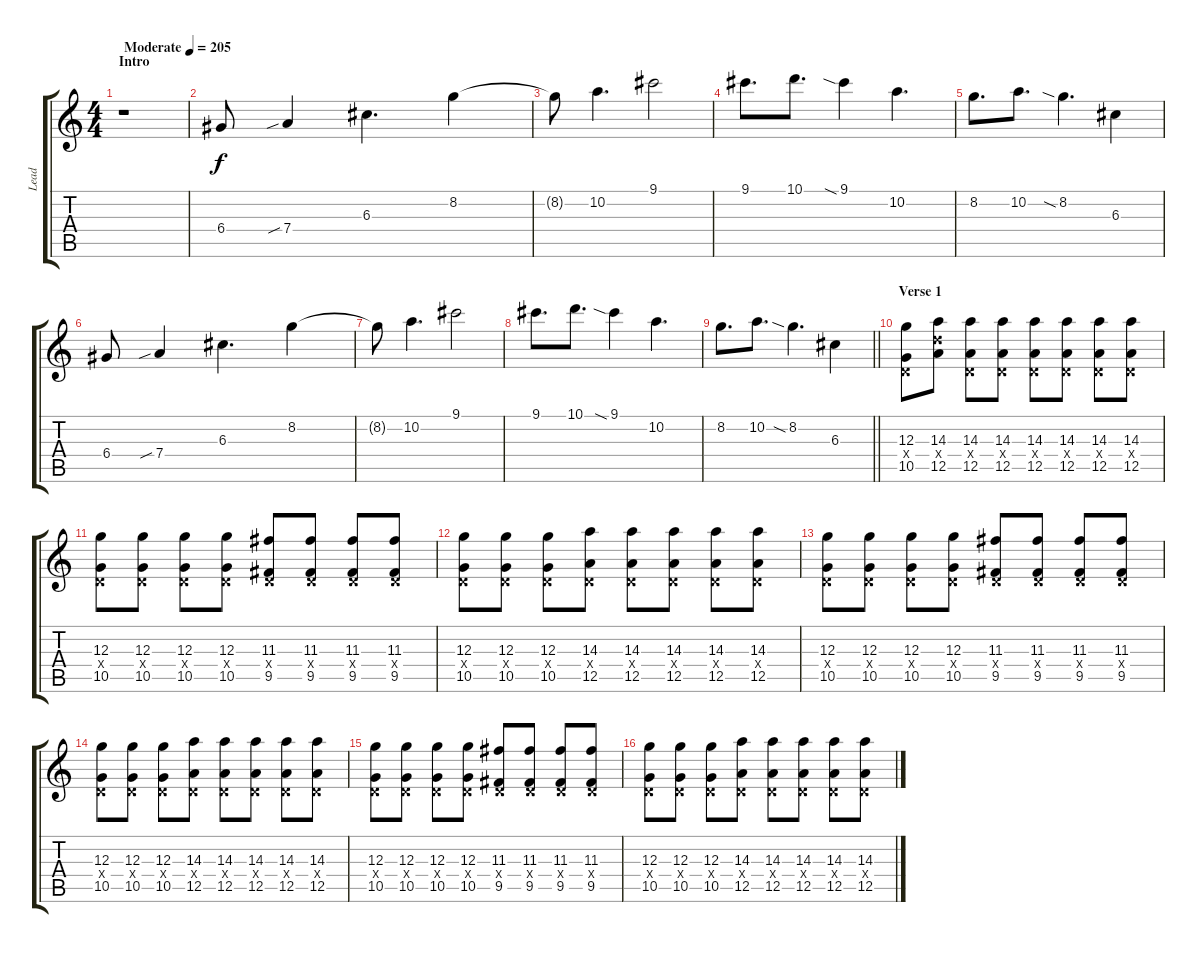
\track ("Lead" "Lead") {instrument distortionguitar}
\staff {score tabs}
\tuning (E4 B3 G3 D3 A2 E2) {hide}
\ts (4 4)
\section ("" "Intro")
\tempo (205 "Moderate")
\clef g2
\ks c
r.1{dy f instrument distortionguitar} |
6.4.8 7.4{sib}.4 6.3.4{d} 8.2.4 |
8.2{t}.8 10.2.4{d} 9.1.2 |
9.1.8{d} 10.1.8{d} 9.1{sia}.4 10.2.4{d} |
8.2.8{d} 10.2.8{d} 8.2{sia}.4{d} 6.3.4 |
6.4.8 7.4{sib}.4 6.3.4{d} 8.2.4 |
8.2{t}.8 10.2.4{d} 9.1.2 |
9.1.8{d} 10.1.8{d} 9.1{sia}.4 10.2.4{d} |
\barLineRight lightlight
8.2.8{d} 10.2.8{d} 8.2{sia}.4{d} 6.3.4 |
\section ("" "Verse 1")
(12.3 0.4{x} 10.5).8 (14.3 12.4{x} 12.5).8 (14.3 0.4{x} 12.5).8 (14.3 0.4{x} 12.5).8 (14.3 0.4{x} 12.5).8 (14.3 0.4{x} 12.5).8 (14.3 0.4{x} 12.5).8 (14.3 0.4{x} 12.5).8 |
(12.3 0.4{x} 10.5).8 (12.3 0.4{x} 10.5).8 (12.3 0.4{x} 10.5).8 (12.3 0.4{x} 10.5).8 (11.3 0.4{x} 9.5).8 (11.3 0.4{x} 9.5).8 (11.3 0.4{x} 9.5).8 (11.3 0.4{x} 9.5).8 |
(12.3 0.4{x} 10.5).8 (12.3 0.4{x} 10.5).8 (12.3 0.4{x} 10.5).8 (14.3 0.4{x} 12.5).8 (14.3 0.4{x} 12.5).8 (14.3 0.4{x} 12.5).8 (14.3 0.4{x} 12.5).8 (14.3 0.4{x} 12.5).8 |
(12.3 0.4{x} 10.5).8 (12.3 0.4{x} 10.5).8 (12.3 0.4{x} 10.5).8 (12.3 0.4{x} 10.5).8 (11.3 0.4{x} 9.5).8 (11.3 0.4{x} 9.5).8 (11.3 0.4{x} 9.5).8 (11.3 0.4{x} 9.5).8 |
(12.3 0.4{x} 10.5).8 (12.3 0.4{x} 10.5).8 (12.3 0.4{x} 10.5).8 (14.3 0.4{x} 12.5).8 (14.3 0.4{x} 12.5).8 (14.3 0.4{x} 12.5).8 (14.3 0.4{x} 12.5).8 (14.3 0.4{x} 12.5).8 |
(12.3 0.4{x} 10.5).8 (12.3 0.4{x} 10.5).8 (12.3 0.4{x} 10.5).8 (12.3 0.4{x} 10.5).8 (11.3 0.4{x} 9.5).8 (11.3 0.4{x} 9.5).8 (11.3 0.4{x} 9.5).8 (11.3 0.4{x} 9.5).8 |
(12.3 0.4{x} 10.5).8 (12.3 0.4{x} 10.5).8 (12.3 0.4{x} 10.5).8 (14.3 0.4{x} 12.5).8 (14.3 0.4{x} 12.5).8 (14.3 0.4{x} 12.5).8 (14.3 0.4{x} 12.5).8 (14.3 0.4{x} 12.5).8
